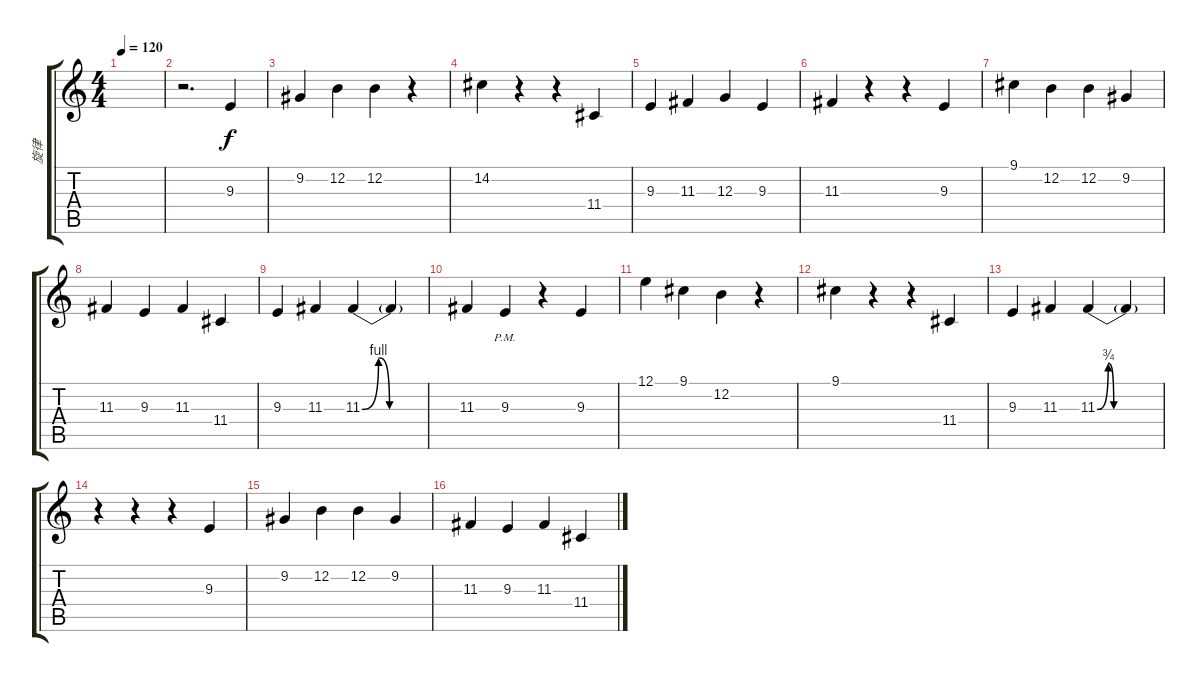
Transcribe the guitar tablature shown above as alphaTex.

\track ("旋律" "旋律") {instrument acousticgrandpiano}
\staff {score tabs}
\tuning (E4 B3 G3 D3 A2 E2) {hide}
\ts (4 4)
\tempo 120
\clef g2
\ks c
|
r.2{d} 9.3.4 |
9.2.4 12.2.4 12.2.4 r.4 |
14.2.4 r.4 r.4 11.4.4 |
9.3.4 11.3.4 12.3.4 9.3.4 |
11.3.4 r.4 r.4 9.3.4 |
9.1.4 12.2.4 12.2.4 9.2.4 |
11.3.4 9.3.4 11.3.4 11.4.4 |
9.3.4 11.3.4 11.3{be (custom 0 0 15 4 25 0 60 0)}.4 11.3{t}.4 |
11.3.4 9.3{pm}.4 r.4 9.3.4 |
12.1.4 9.1.4 12.2.4 r.4 |
9.1.4 r.4 r.4 11.4.4 |
9.3.4 11.3.4 11.3{be (custom 0 0 10 3 15 0 60 0)}.4 11.3{t}.4 |
r.4 r.4 r.4 9.3.4 |
9.2.4 12.2.4 12.2.4 9.2.4 |
11.3.4 9.3.4 11.3.4 11.4.4
